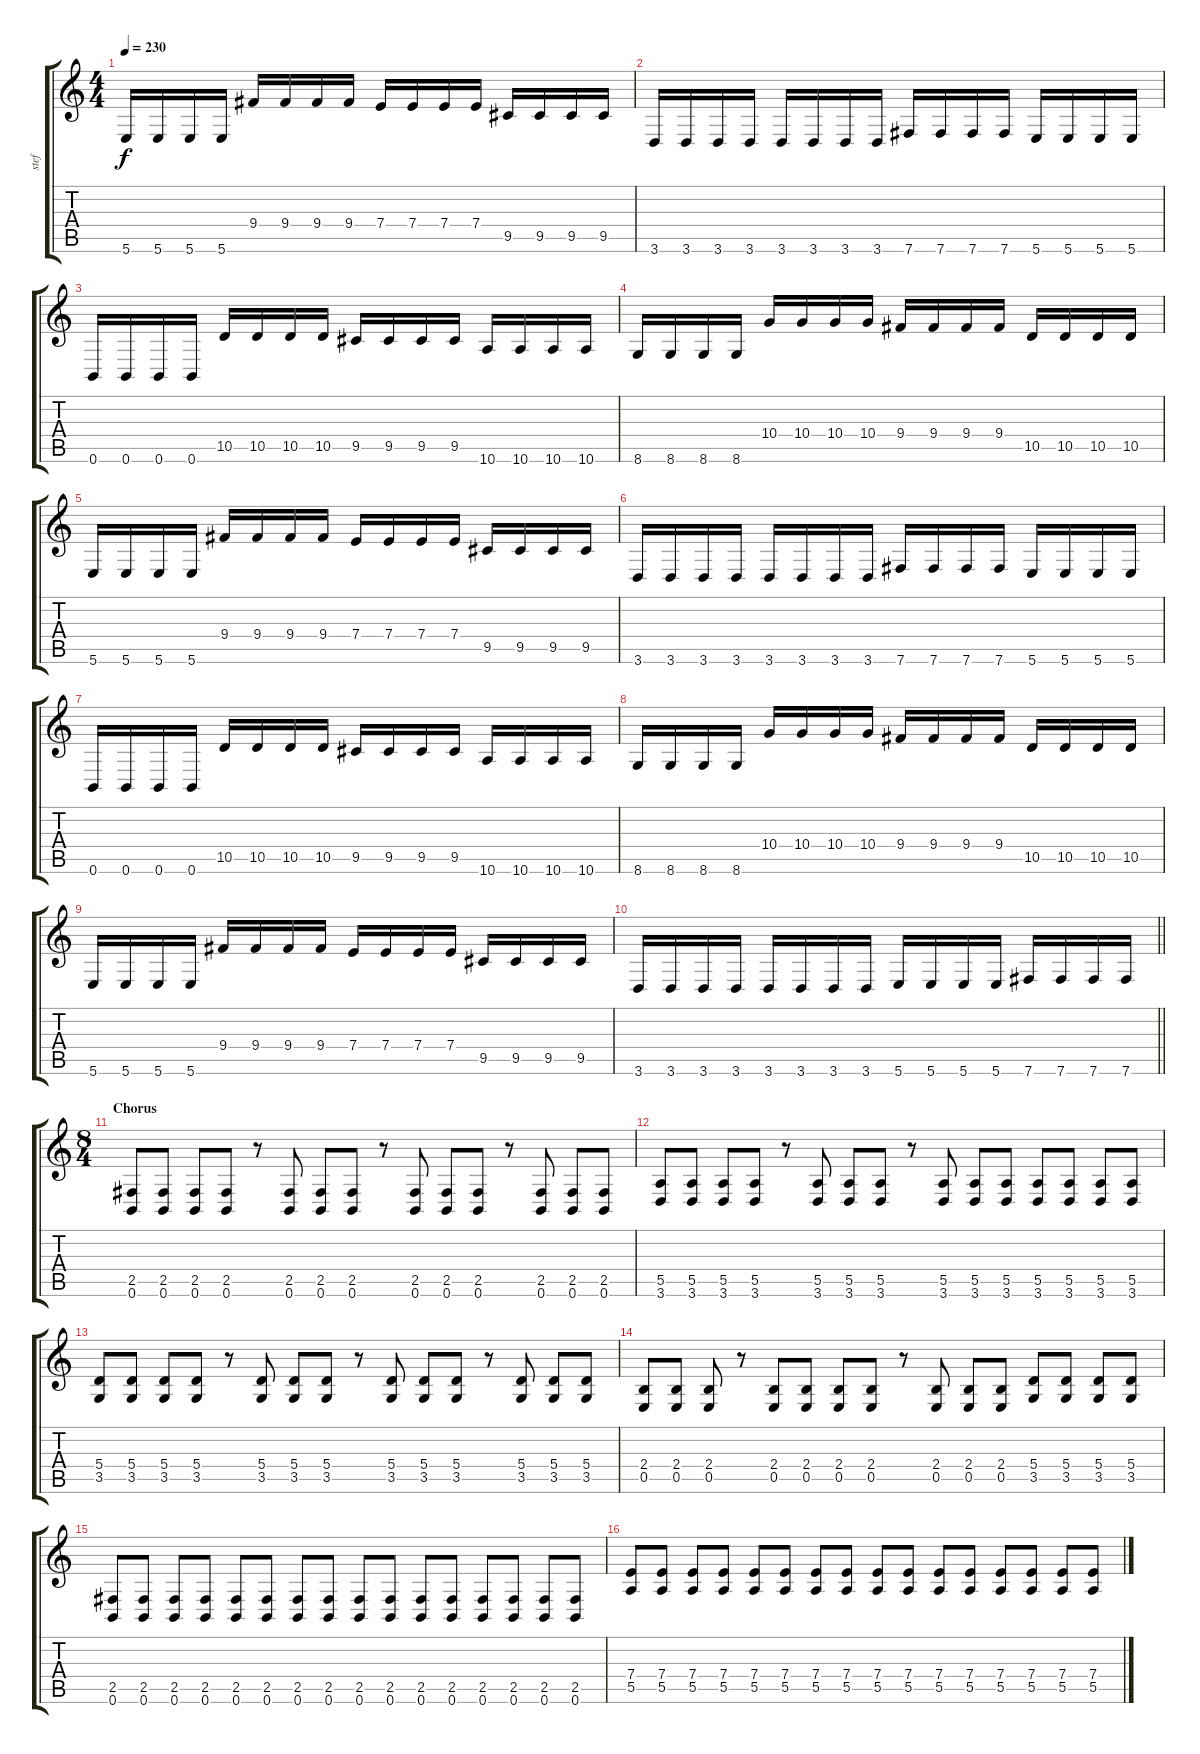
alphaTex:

\track ("stef" "stef") {instrument distortionguitar}
\staff {score tabs}
\tuning (B3 Gb3 D3 A2 E2 B1) {hide}
\ts (4 4)
\tempo 230
\clef g2
\ks c
5.6.16{dy f} 5.6.16 5.6.16 5.6.16 9.4.16 9.4.16 9.4.16 9.4.16 7.4.16 7.4.16 7.4.16 7.4.16 9.5.16 9.5.16 9.5.16 9.5.16 |
3.6.16 3.6.16 3.6.16 3.6.16 3.6.16 3.6.16 3.6.16 3.6.16 7.6.16 7.6.16 7.6.16 7.6.16 5.6.16 5.6.16 5.6.16 5.6.16 |
0.6.16 0.6.16 0.6.16 0.6.16 10.5.16 10.5.16 10.5.16 10.5.16 9.5.16 9.5.16 9.5.16 9.5.16 10.6.16 10.6.16 10.6.16 10.6.16 |
8.6.16 8.6.16 8.6.16 8.6.16 10.4.16 10.4.16 10.4.16 10.4.16 9.4.16 9.4.16 9.4.16 9.4.16 10.5.16 10.5.16 10.5.16 10.5.16 |
5.6.16 5.6.16 5.6.16 5.6.16 9.4.16 9.4.16 9.4.16 9.4.16 7.4.16 7.4.16 7.4.16 7.4.16 9.5.16 9.5.16 9.5.16 9.5.16 |
3.6.16 3.6.16 3.6.16 3.6.16 3.6.16 3.6.16 3.6.16 3.6.16 7.6.16 7.6.16 7.6.16 7.6.16 5.6.16 5.6.16 5.6.16 5.6.16 |
0.6.16 0.6.16 0.6.16 0.6.16 10.5.16 10.5.16 10.5.16 10.5.16 9.5.16 9.5.16 9.5.16 9.5.16 10.6.16 10.6.16 10.6.16 10.6.16 |
8.6.16 8.6.16 8.6.16 8.6.16 10.4.16 10.4.16 10.4.16 10.4.16 9.4.16 9.4.16 9.4.16 9.4.16 10.5.16 10.5.16 10.5.16 10.5.16 |
5.6.16 5.6.16 5.6.16 5.6.16 9.4.16 9.4.16 9.4.16 9.4.16 7.4.16 7.4.16 7.4.16 7.4.16 9.5.16 9.5.16 9.5.16 9.5.16 |
\barLineRight lightlight
3.6.16 3.6.16 3.6.16 3.6.16 3.6.16 3.6.16 3.6.16 3.6.16 5.6.16 5.6.16 5.6.16 5.6.16 7.6.16 7.6.16 7.6.16 7.6.16 |
\ts (8 4)
\section ("" "Chorus")
(2.5 0.6).8{volume 16} (2.5 0.6).8 (2.5 0.6).8 (2.5 0.6).8 r.8 (2.5 0.6).8 (2.5 0.6).8 (2.5 0.6).8 r.8 (2.5 0.6).8 (2.5 0.6).8 (2.5 0.6).8 r.8 (2.5 0.6).8 (2.5 0.6).8 (2.5 0.6).8 |
(5.5 3.6).8{volume 16} (5.5 3.6).8 (5.5 3.6).8 (5.5 3.6).8 r.8 (5.5 3.6).8 (5.5 3.6).8 (5.5 3.6).8 r.8 (5.5 3.6).8 (5.5 3.6).8 (5.5 3.6).8 (5.5 3.6).8 (5.5 3.6).8 (5.5 3.6).8 (5.5 3.6).8 |
(5.4 3.5).8 (5.4 3.5).8 (5.4 3.5).8 (5.4 3.5).8 r.8 (5.4 3.5).8 (5.4 3.5).8 (5.4 3.5).8 r.8 (5.4 3.5).8 (5.4 3.5).8 (5.4 3.5).8 r.8 (5.4 3.5).8 (5.4 3.5).8 (5.4 3.5).8 |
(2.4 0.5).8 (2.4 0.5).8 (2.4 0.5).8 r.8 (2.4 0.5).8 (2.4 0.5).8 (2.4 0.5).8 (2.4 0.5).8 r.8 (2.4 0.5).8 (2.4 0.5).8 (2.4 0.5).8 (5.4 3.5).8 (5.4 3.5).8 (5.4 3.5).8 (5.4 3.5).8 |
(2.5 0.6).8{volume 16} (2.5 0.6).8 (2.5 0.6).8 (2.5 0.6).8 (2.5 0.6).8 (2.5 0.6).8 (2.5 0.6).8 (2.5 0.6).8 (2.5 0.6).8 (2.5 0.6).8 (2.5 0.6).8 (2.5 0.6).8 (2.5 0.6).8 (2.5 0.6).8 (2.5 0.6).8 (2.5 0.6).8 |
(7.4 5.5).8{volume 16} (7.4 5.5).8 (7.4 5.5).8 (7.4 5.5).8 (7.4 5.5).8 (7.4 5.5).8 (7.4 5.5).8 (7.4 5.5).8 (7.4 5.5).8 (7.4 5.5).8 (7.4 5.5).8 (7.4 5.5).8 (7.4 5.5).8 (7.4 5.5).8 (7.4 5.5).8 (7.4 5.5).8
